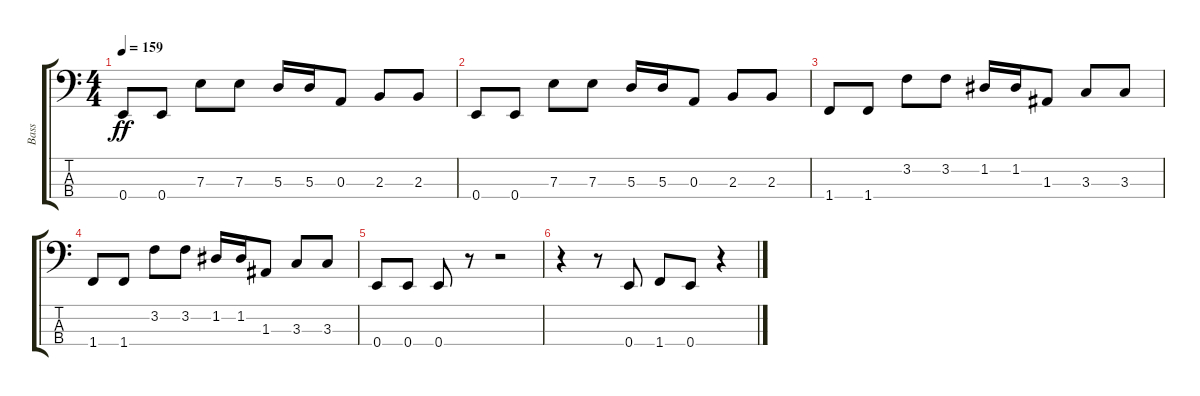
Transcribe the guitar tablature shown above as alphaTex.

\track ("Bass" "Bass") {instrument electricbasspick}
\staff {score tabs}
\tuning (G2 D2 A1 E1) {hide}
\ts (4 4)
\tempo 159
\clef f4
\ks c
0.4.8{dy ff} 0.4.8 7.3.8 7.3.8 5.3.16 5.3.16 0.3.8 2.3.8 2.3.8 |
0.4.8 0.4.8 7.3.8 7.3.8 5.3.16 5.3.16 0.3.8 2.3.8 2.3.8 |
1.4.8 1.4.8 3.2.8 3.2.8 1.2.16 1.2.16 1.3.8 3.3.8 3.3.8 |
1.4.8 1.4.8 3.2.8 3.2.8 1.2.16 1.2.16 1.3.8 3.3.8 3.3.8 |
0.4.8 0.4.8 0.4.8 r.8 r.2 |
r.4 r.8 0.4.8 1.4.8 0.4.8 r.4
